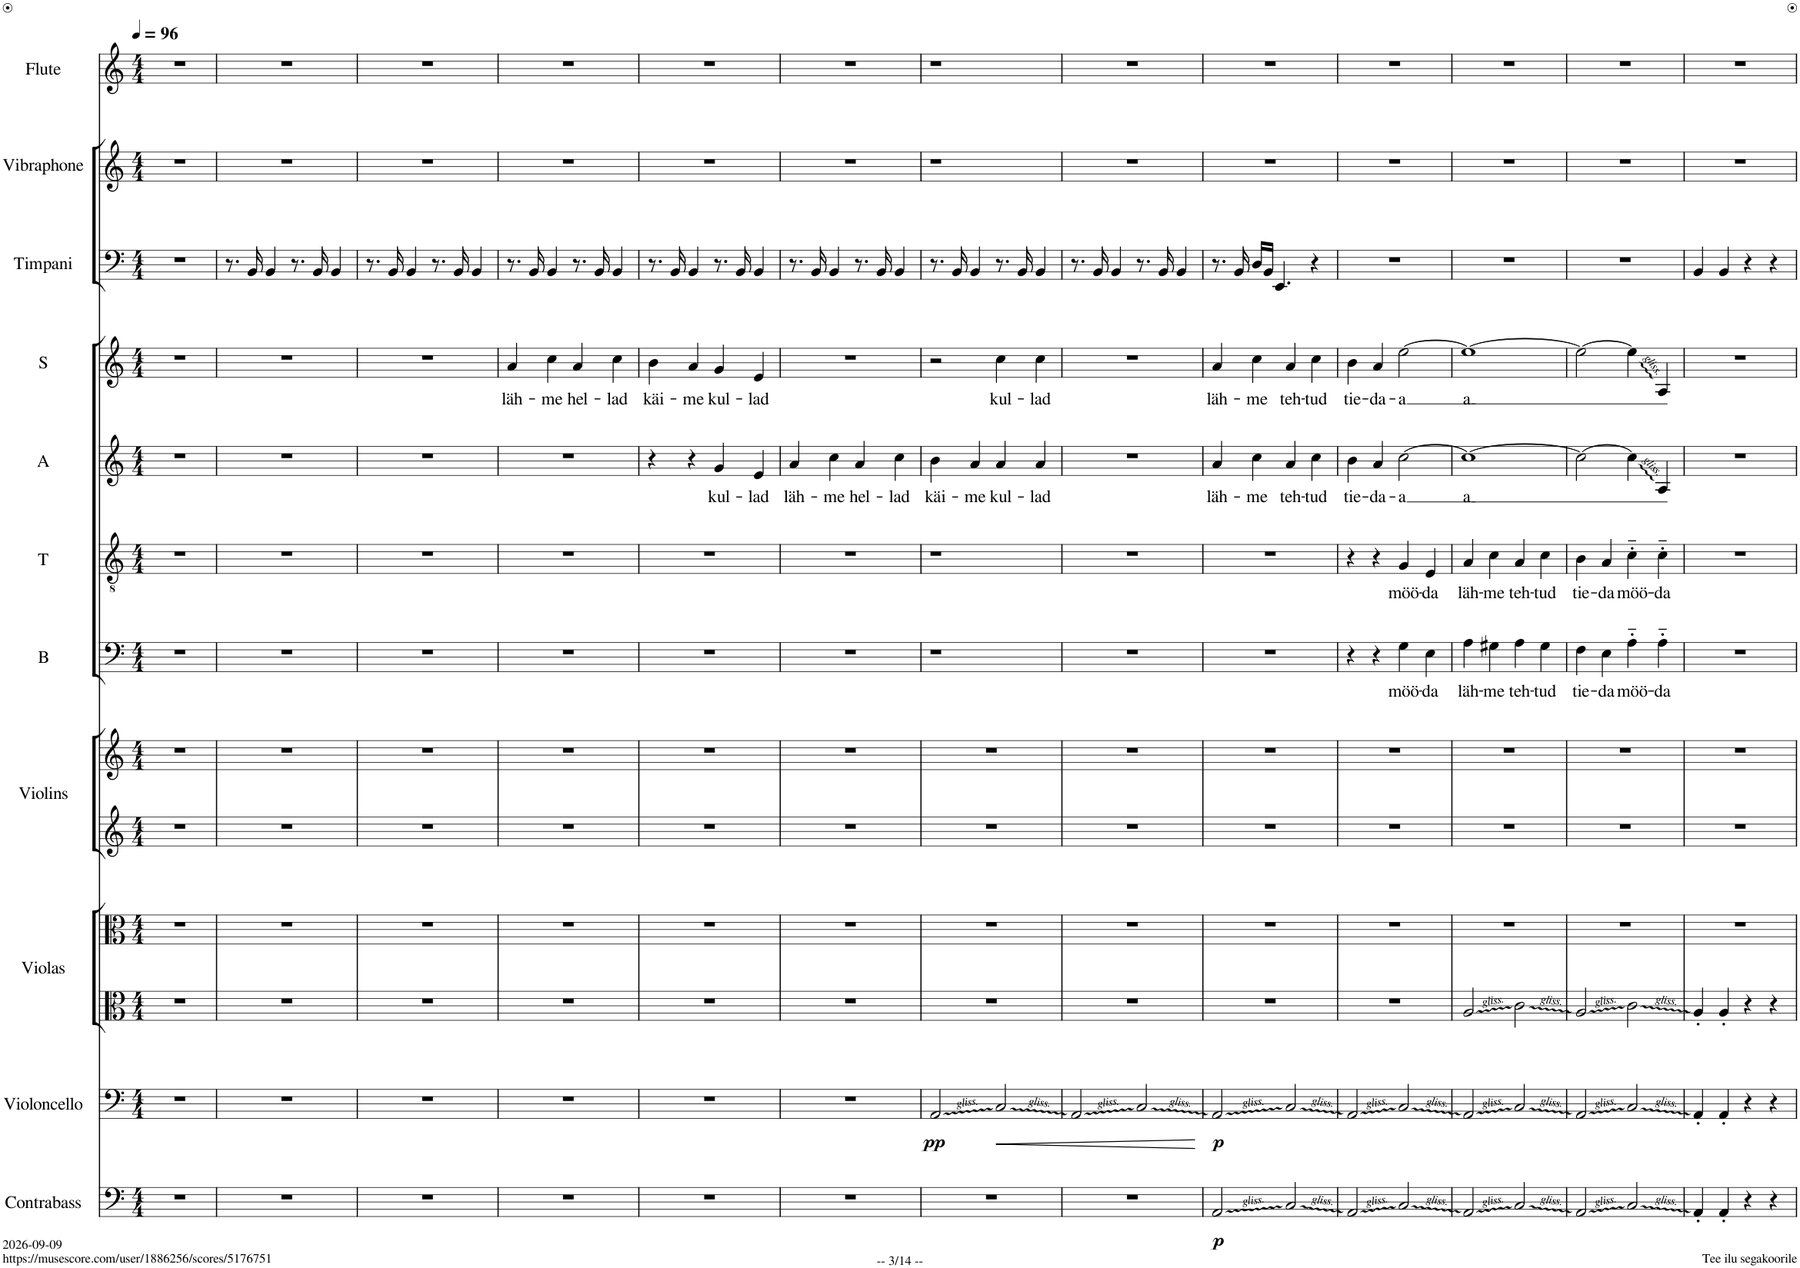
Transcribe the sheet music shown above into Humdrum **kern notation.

**kern	**dynam	**kern	**dynam	**kern	**kern	**text	**kern	**text	**kern	**text	**kern	**text	**kern
*part8	*part8	*part7	*part7	*part6	*part5	*part5	*part4	*part4	*part3	*part3	*part2	*part2	*part1
*staff8	*staff8	*staff7	*staff7	*staff6	*staff5	*staff5	*staff4	*staff4	*staff3	*staff3	*staff2	*staff2	*staff1
*I"Contrabass	*	*I"Violoncello	*	*I"Violas	*I"B	*	*I"T	*	*I"A	*	*I"S	*	*I"Timpani
*I'Cb.	*	*I'Vc.	*	*I'Vlas.	*I'B	*	*I'T	*	*I'A	*	*I'S	*	*I'Timp.
*clefF4	*	*clefF4	*	*clefC3	*clefF4	*	*clefGv2	*	*clefG2	*	*clefG2	*	*clefF4
*Trd7c12	*	*	*	*	*	*	*	*	*Trd1c2	*	*	*	*
*k[]	*	*k[]	*	*k[]	*k[]	*	*k[]	*	*k[]	*	*k[]	*	*k[]
*M4/4	*	*M4/4	*	*M4/4	*M4/4	*	*M4/4	*	*M4/4	*	*M4/4	*	*M4/4
=1	=1	=1	=1	=1	=1	=1	=1	=1	=1	=1	=1	=1	=1
1r	.	1r	.	1r	1r	.	1r	.	1r	.	1r	.	1r
=2	=2	=2	=2	=2	=2	=2	=2	=2	=2	=2	=2	=2	=2
1r	.	1r	.	1r	1r	.	1r	.	1r	.	1r	.	8.r
.	.	.	.	.	.	.	.	.	.	.	.	.	16BB/
.	.	.	.	.	.	.	.	.	.	.	.	.	4BB/
.	.	.	.	.	.	.	.	.	.	.	.	.	8.r
.	.	.	.	.	.	.	.	.	.	.	.	.	16BB/
.	.	.	.	.	.	.	.	.	.	.	.	.	4BB/
=3	=3	=3	=3	=3	=3	=3	=3	=3	=3	=3	=3	=3	=3
1r	.	1r	.	1r	1r	.	1r	.	1r	.	1r	.	8.r
.	.	.	.	.	.	.	.	.	.	.	.	.	16BB/
.	.	.	.	.	.	.	.	.	.	.	.	.	4BB/
.	.	.	.	.	.	.	.	.	.	.	.	.	8.r
.	.	.	.	.	.	.	.	.	.	.	.	.	16BB/
.	.	.	.	.	.	.	.	.	.	.	.	.	4BB/
=4	=4	=4	=4	=4	=4	=4	=4	=4	=4	=4	=4	=4	=4
!	!	!	!	!	!	!	!	!	!	!	!	!LO:LY:b	!
1r	.	1r	.	1r	1r	.	1r	.	1r	.	4a/	läh-	8.r
.	.	.	.	.	.	.	.	.	.	.	.	.	16BB/
!	!	!	!	!	!	!	!	!	!	!	!	!LO:LY:b	!
.	.	.	.	.	.	.	.	.	.	.	4cc\	-me	4BB/
!	!	!	!	!	!	!	!	!	!	!	!	!LO:LY:b	!
.	.	.	.	.	.	.	.	.	.	.	4a/	hel-	8.r
.	.	.	.	.	.	.	.	.	.	.	.	.	16BB/
!	!	!	!	!	!	!	!	!	!	!	!	!LO:LY:b	!
.	.	.	.	.	.	.	.	.	.	.	4cc\	-lad	4BB/
=5	=5	=5	=5	=5	=5	=5	=5	=5	=5	=5	=5	=5	=5
!	!	!	!	!	!	!	!	!	!	!	!	!LO:LY:b	!
1r	.	1r	.	1r	1r	.	1r	.	4r	.	4b\	käi-	8.r
.	.	.	.	.	.	.	.	.	.	.	.	.	16BB/
!	!	!	!	!	!	!	!	!	!	!	!	!LO:LY:b	!
.	.	.	.	.	.	.	.	.	4r	.	4a/	-me	4BB/
!	!	!	!	!	!	!	!	!	!	!LO:LY:b	!	!LO:LY:b	!
.	.	.	.	.	.	.	.	.	4g/	kul-	4g/	kul-	8.r
.	.	.	.	.	.	.	.	.	.	.	.	.	16BB/
!	!	!	!	!	!	!	!	!	!	!LO:LY:b	!	!LO:LY:b	!
.	.	.	.	.	.	.	.	.	4e/	-lad	4e/	-lad	4BB/
=6	=6	=6	=6	=6	=6	=6	=6	=6	=6	=6	=6	=6	=6
!	!	!	!	!	!	!	!	!	!	!LO:LY:b	!	!	!
1r	.	1r	.	1r	1r	.	1r	.	4a/	läh-	1r	.	8.r
.	.	.	.	.	.	.	.	.	.	.	.	.	16BB/
!	!	!	!	!	!	!	!	!	!	!LO:LY:b	!	!	!
.	.	.	.	.	.	.	.	.	4cc\	-me	.	.	4BB/
!	!	!	!	!	!	!	!	!	!	!LO:LY:b	!	!	!
.	.	.	.	.	.	.	.	.	4a/	hel-	.	.	8.r
.	.	.	.	.	.	.	.	.	.	.	.	.	16BB/
!	!	!	!	!	!	!	!	!	!	!LO:LY:b	!	!	!
.	.	.	.	.	.	.	.	.	4cc\	-lad	.	.	4BB/
=7	=7	=7	=7	=7	=7	=7	=7	=7	=7	=7	=7	=7	=7
!	!	!	!LO:DY:b	!	!	!	!	!	!	!LO:LY:b	!	!	!
1r	.	2AA/	pp	1r	1r	.	1r	.	4b\	käi-	2r	.	8.r
.	.	.	.	.	.	.	.	.	.	.	.	.	16BB/
!	!	!	!	!	!	!	!	!	!	!LO:LY:b	!	!	!
.	.	.	.	.	.	.	.	.	4a/	-me	.	.	4BB/
!	!	!	!LO:HP:b	!	!	!	!	!	!	!LO:LY:b	!	!LO:LY:b	!
.	.	2C/	<	.	.	.	.	.	4a/	kul-	4cc\	kul-	8.r
.	.	.	.	.	.	.	.	.	.	.	.	.	16BB/
!	!	!	!	!	!	!	!	!	!	!LO:LY:b	!	!LO:LY:b	!
.	.	.	.	.	.	.	.	.	4a/	-lad	4cc\	-lad	4BB/
=8	=8	=8	=8	=8	=8	=8	=8	=8	=8	=8	=8	=8	=8
1r	.	2AA/	.	1r	1r	.	1r	.	1r	.	1r	.	8.r
.	.	.	.	.	.	.	.	.	.	.	.	.	16BB/
.	.	.	.	.	.	.	.	.	.	.	.	.	4BB/
.	.	2C/	.	.	.	.	.	.	.	.	.	.	8.r
.	.	.	.	.	.	.	.	.	.	.	.	.	16BB/
.	.	.	.	.	.	.	.	.	.	.	.	.	4BB/
.	.	.	[	.	.	.	.	.	.	.	.	.	.
=9	=9	=9	=9	=9	=9	=9	=9	=9	=9	=9	=9	=9	=9
!	!LO:DY:b	!	!LO:DY:b	!	!	!	!	!	!	!LO:LY:b	!	!LO:LY:b	!
2AA/	p	2AA/	p	1r	1r	.	1r	.	4a/	läh-	4a/	läh-	8.r
.	.	.	.	.	.	.	.	.	.	.	.	.	16BB/
!	!	!	!	!	!	!	!	!	!	!LO:LY:b	!	!LO:LY:b	!
.	.	.	.	.	.	.	.	.	4cc\	-me	4cc\	-me	16D/LL
.	.	.	.	.	.	.	.	.	.	.	.	.	16BB/JJ
.	.	.	.	.	.	.	.	.	.	.	.	.	4.EE/
!	!	!	!	!	!	!	!	!	!	!LO:LY:b	!	!LO:LY:b	!
2C/	.	2C/	.	.	.	.	.	.	4a/	teh-	4a/	teh-	.
!	!	!	!	!	!	!	!	!	!	!LO:LY:b	!	!LO:LY:b	!
.	.	.	.	.	.	.	.	.	4cc\	-tud	4cc\	-tud	4r
=10	=10	=10	=10	=10	=10	=10	=10	=10	=10	=10	=10	=10	=10
!	!	!	!	!	!	!	!	!	!	!LO:LY:b	!	!LO:LY:b	!
2AA/	.	2AA/	.	1r	4r	.	4r	.	4b\	tie-	4b\	tie-	1r
!	!	!	!	!	!	!	!	!	!	!LO:LY:b	!	!LO:LY:b	!
.	.	.	.	.	4r	.	4r	.	4a/	-da-	4a/	-da-	.
!	!	!	!	!	!	!LO:LY:b	!	!LO:LY:b	!	!LO:LY:b	!	!LO:LY:b	!
2C/	.	2C/	.	.	4G\	möö-	4G/	möö-	[2cc\	-a	[2ee\	-a	.
!	!	!	!	!	!	!LO:LY:b	!	!LO:LY:b	!	!	!	!	!
.	.	.	.	.	4E\	-da	4E/	-da	.	.	.	.	.
=11	=11	=11	=11	=11	=11	=11	=11	=11	=11	=11	=11	=11	=11
!	!	!	!	!	!	!LO:LY:b	!	!LO:LY:b	!	!LO:LY:b	!	!LO:LY:b	!
2AA/	.	2AA/	.	2A/	4A\	läh-	4A/	läh-	1cc_	-a	1ee_	-a	1r
!	!	!	!	!	!	!LO:LY:b	!	!LO:LY:b	!	!	!	!	!
.	.	.	.	.	4G#X\	-me	4c\	-me	.	.	.	.	.
!	!	!	!	!	!	!LO:LY:b	!	!LO:LY:b	!	!	!	!	!
2C/	.	2C/	.	2c\	4A\	teh-	4A/	teh-	.	.	.	.	.
!	!	!	!	!	!	!LO:LY:b	!	!LO:LY:b	!	!	!	!	!
.	.	.	.	.	4G#\	-tud	4c\	-tud	.	.	.	.	.
=12	=12	=12	=12	=12	=12	=12	=12	=12	=12	=12	=12	=12	=12
!	!	!	!	!	!	!LO:LY:b	!	!LO:LY:b	!	!	!	!	!
2AA/	.	2AA/	.	2A/	4F\	tie-	4B\	tie-	2cc\_	.	2ee\_	.	1r
!	!	!	!	!	!	!LO:LY:b	!	!LO:LY:b	!	!	!	!	!
.	.	.	.	.	4E\	-da	4A/	-da	.	.	.	.	.
!	!	!	!	!	!	!LO:LY:b	!	!LO:LY:b	!	!	!	!	!
2C/	.	2C/	.	2c\	4A'~\	möö-	4c'~\	möö-	4cc\]	.	4ee\]	.	.
!	!	!	!	!	!	!LO:LY:b	!	!LO:LY:b	!	!	!	!	!
.	.	.	.	.	4A'~\	-da	4c'~\	-da	4A/	.	4A/	.	.
=13	=13	=13	=13	=13	=13	=13	=13	=13	=13	=13	=13	=13	=13
4AA'/	.	4AA'/	.	4A'/	1r	.	1r	.	1r	.	1r	.	4BB/
4AA'/	.	4AA'/	.	4A'/	.	.	.	.	.	.	.	.	4BB/
4r	.	4r	.	4r	.	.	.	.	.	.	.	.	4r
4r	.	4r	.	4r	.	.	.	.	.	.	.	.	4r
=	=	=	=	=	=	=	=	=	=	=	=	=	=
*-	*-	*-	*-	*-	*-	*-	*-	*-	*-	*-	*-	*-	*-
